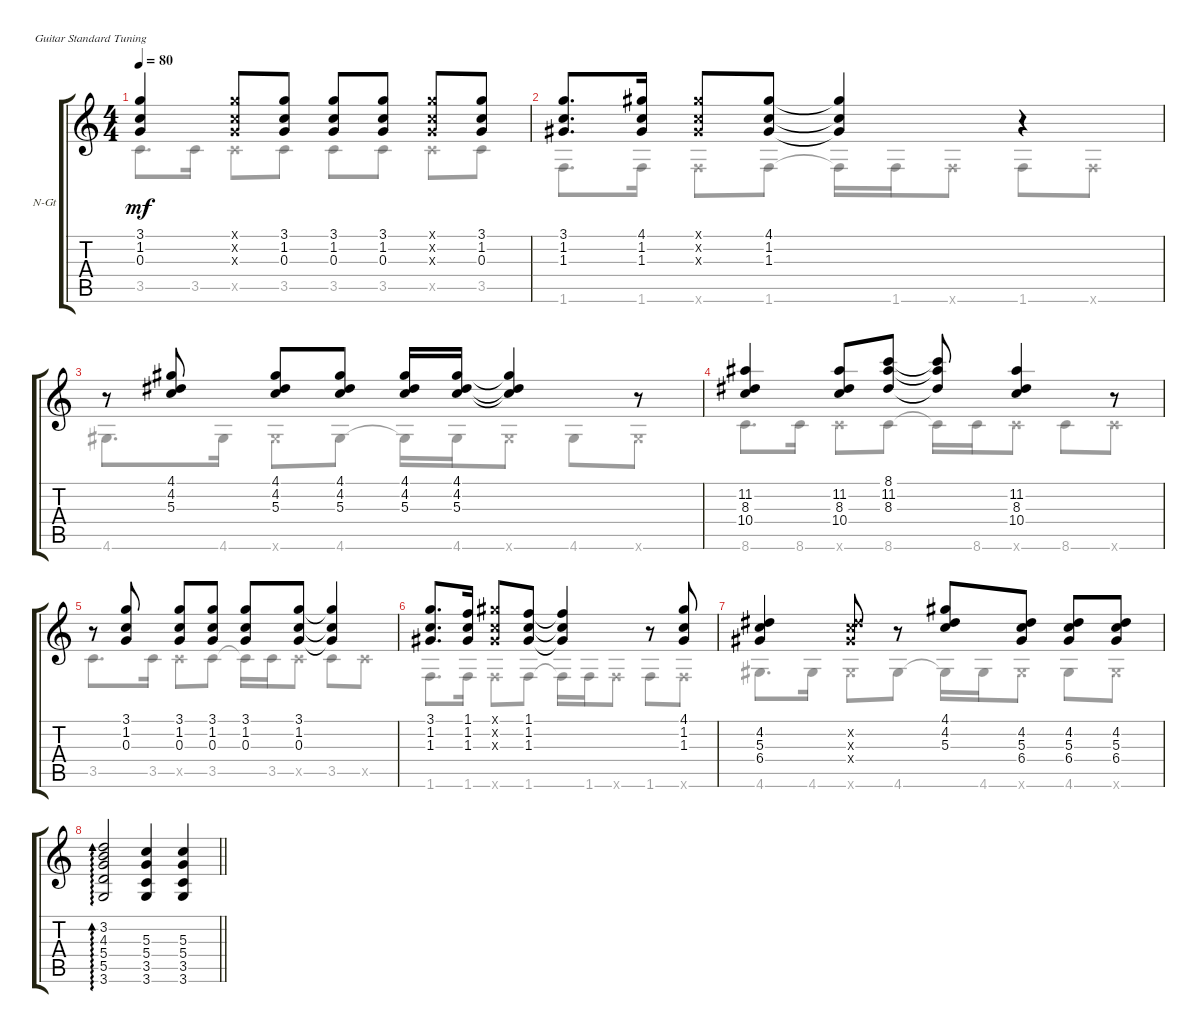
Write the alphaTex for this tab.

\defaultSystemsLayout 4
\bracketExtendMode groupsimilarinstruments
\firstSystemTrackNameOrientation horizontal
\otherSystemsTrackNameOrientation horizontal
\track ("Nylon Guitar" "N-Gt") {instrument acousticguitarnylon}
\staff {score tabs}
\tuning (E4 B3 G3 D3 A2 E2)
\voice
\ts (4 4)
\tempo 80
\clef g2
\ks c
(1.2 0.3 3.1).4{dy mf} (1.2{x} 0.3{x} 3.1{x}).8 (1.2 0.3 3.1).8 (1.2 0.3 3.1).8 (1.2 0.3 3.1).8 (0.3{x} 1.2{x} 3.1{x}).8 (1.2 0.3 3.1).8 |
(3.1 1.3 1.2).8{d} (4.1 1.3 1.2).16 (4.1{x} 1.3{x} 1.2{x}).8 (4.1 1.2 1.3).8 (4.1{t} 1.2{t} 1.3{t}).4 r.4 |
r.8 (4.2 4.1 5.3).8 (4.2 4.1 5.3).8 (4.2 4.1 5.3).8 (4.2 4.1 5.3).16 (4.2 4.1 5.3).16 (4.2{t} 4.1{t} 5.3{t}).4 r.8 |
(11.2 8.3 10.4).4 (11.2 8.3 10.4).8 (8.1 8.3 11.2).8 (8.1{t} 8.3{t} 11.2{t}).8 (11.2 8.3 10.4).4 r.8 |
\scale
0.224713 r.8 (1.2 0.3 3.1).8 (1.2 0.3 3.1).8 (1.2 0.3 3.1).8 (1.2 0.3 3.1).8 (0.3 1.2 3.1).8 (0.3{t} 1.2{t} 3.1{t}).4 |
\scale
0.198398 (3.1 1.3 1.2).8{d} (1.1 1.3 1.2).16 (4.1{x} 1.3{x} 1.2{x}).8 (1.1 1.2 1.3).8 (1.1{t} 1.2{t} 1.3{t}).4 r.8 (4.1 1.2 1.3).8 |
\scale
0.242705 (4.2 5.3 6.4).4 (4.2{x} 5.3{x} 6.4{x}).8 r.8 (4.2 4.1 5.3).8 (4.2 5.3 6.4).8 (4.2 5.3 6.4).8 (4.2 5.3 6.4).8 |
\scale
0.198754
\barLineRight lightlight
(3.6 4.3 5.4 5.5 3.2).2{ad 0} (3.5 5.4 5.3 3.6).4 (5.3 5.4 3.5 3.6).4
\voice
\clef g2
\ottava regular
\simile none
\ks c
3.5.8{d dy mf} 3.5.16 3.5{x}.8 3.5.8 3.5.8 3.5.8 3.5{x}.8 3.5.8 |
1.6.8{d} 1.6.16 1.6{x}.8 1.6.8 1.6{t}.16 1.6.16 1.6{x}.8 1.6.8 1.6{x}.8 |
4.6.8{d} 4.6.16 4.6{x}.8 4.6.8 4.6{t}.16 4.6.16 4.6{x}.8 4.6.8 4.6{x}.8 |
8.6.8{d} 8.6.16 8.6{x}.8 8.6.8 8.6{t}.16 8.6.16 8.6{x}.8 8.6.8 8.6{x}.8 |
\scale
0.224713 3.5.8{d} 3.5.16 3.5{x}.8 3.5.8 3.5{t}.16 3.5.16 3.5{x}.8 3.5.8 3.5{x}.8 |
\scale
0.198398 1.6.8{d} 1.6.16 1.6{x}.8 1.6.8 1.6{t}.16 1.6.16 1.6{x}.8 1.6.8 1.6{x}.8 |
\scale
0.242705 4.6.8{d} 4.6.16 4.6{x}.8 4.6.8 4.6{t}.16 4.6.16 4.6{x}.8 4.6.8 4.6{x}.8 |
\scale
0.198754
\barLineRight lightlight
